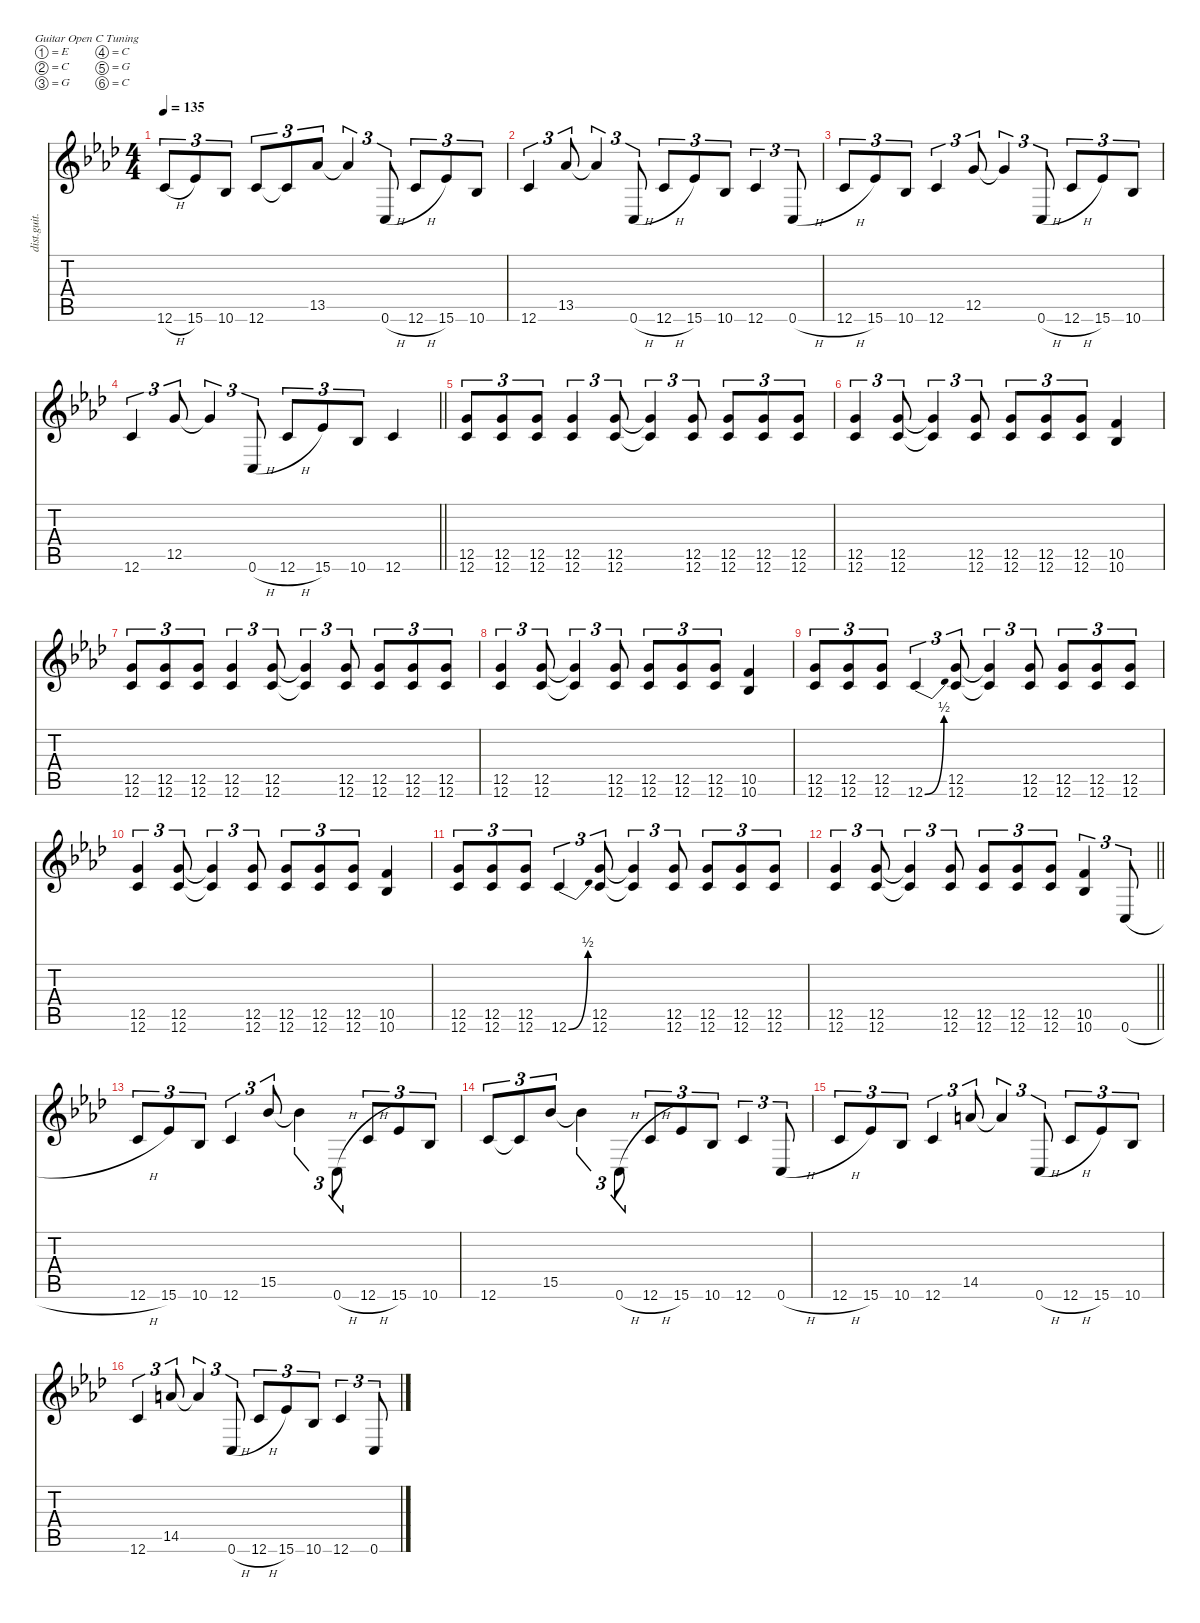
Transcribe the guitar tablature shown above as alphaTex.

\defaultSystemsLayout 4
\hideDynamics
\bracketExtendMode nobrackets
\otherSystemsTrackNameOrientation horizontal
\track ("Guitare 1" "dist.guit.") {instrument distortionguitar}
\staff {score tabs}
\tuning (E4 C4 G3 C3 G2 C2)
\ts (4 4)
\tempo 135
\clef g2
\ks ab
12.6{h acc forcenatural}.8{tu (3 2) dy f beam Up} 15.6{acc b}.8{tu (3 2) beam Up} 10.6{acc b}.8{tu (3 2) beam Up} 12.6{acc forcenatural}.8{tu (3 2) beam Up} 12.6{t acc forcenatural}.8{tu (3 2) beam Up} 13.5{acc b}.8{tu (3 2) beam Up} 13.5{t acc b}.4{tu (3 2) beam Up} 0.6{h acc forcenatural}.8{tu (3 2) beam Up} 12.6{h acc forcenatural}.8{tu (3 2) beam Up} 15.6{acc b}.8{tu (3 2) beam Up} 10.6{acc b}.8{tu (3 2) beam Up} |
12.6{acc forcenatural}.4{tu (3 2) beam Up} 13.5{acc b}.8{tu (3 2) beam Up} 13.5{t acc b}.4{tu (3 2) beam Up} 0.6{h acc forcenatural}.8{tu (3 2) beam Up} 12.6{h acc forcenatural}.8{tu (3 2) beam Up} 15.6{acc b}.8{tu (3 2) beam Up} 10.6{acc b}.8{tu (3 2) beam Up} 12.6{acc forcenatural}.4{tu (3 2) beam Up} 0.6{h acc forcenatural}.8{tu (3 2) beam Up} |
12.6{h acc forcenatural}.8{tu (3 2) beam Up} 15.6{acc b}.8{tu (3 2) beam Up} 10.6{acc b}.8{tu (3 2) beam Up} 12.6{acc forcenatural}.4{tu (3 2) beam Up} 12.5{acc forcenatural}.8{tu (3 2) beam Up} 12.5{t acc forcenatural}.4{tu (3 2) beam Up} 0.6{h acc forcenatural}.8{tu (3 2) beam Up} 12.6{h acc forcenatural}.8{tu (3 2) beam Up} 15.6{acc b}.8{tu (3 2) beam Up} 10.6{acc b}.8{tu (3 2) beam Up} |
\barLineRight lightlight
12.6{acc forcenatural}.4{tu (3 2) beam Up} 12.5{acc forcenatural}.8{tu (3 2) beam Up} 12.5{t acc forcenatural}.4{tu (3 2) beam Up} 0.6{h acc forcenatural}.8{tu (3 2) beam Up} 12.6{h acc forcenatural}.8{tu (3 2) beam Up} 15.6{acc b}.8{tu (3 2) beam Up} 10.6{acc b}.8{tu (3 2) beam Up} 12.6{acc forcenatural}.4{beam Up} |
(12.5{acc forcenatural} 12.6{acc forcenatural}).8{tu (3 2) beam Up} (12.5{acc forcenatural} 12.6{acc forcenatural}).8{tu (3 2) beam Up} (12.5{acc forcenatural} 12.6{acc forcenatural}).8{tu (3 2) beam Up} (12.5{acc forcenatural} 12.6{acc forcenatural}).4{tu (3 2) beam Up} (12.5{acc forcenatural} 12.6{acc forcenatural}).8{tu (3 2) beam Up} (12.5{t acc forcenatural} 12.6{t acc forcenatural}).4{tu (3 2) beam Up} (12.5{acc forcenatural} 12.6{acc forcenatural}).8{tu (3 2) beam Up} (12.5{acc forcenatural} 12.6{acc forcenatural}).8{tu (3 2) beam Up} (12.5{acc forcenatural} 12.6{acc forcenatural}).8{tu (3 2) beam Up} (12.5{acc forcenatural} 12.6{acc forcenatural}).8{tu (3 2) beam Up} |
(12.5{acc forcenatural} 12.6{acc forcenatural}).4{tu (3 2) beam Up} (12.5{acc forcenatural} 12.6{acc forcenatural}).8{tu (3 2) beam Up} (12.5{t acc forcenatural} 12.6{t acc forcenatural}).4{tu (3 2) beam Up} (12.5{acc forcenatural} 12.6{acc forcenatural}).8{tu (3 2) beam Up} (12.5{acc forcenatural} 12.6{acc forcenatural}).8{tu (3 2) beam Up} (12.5{acc forcenatural} 12.6{acc forcenatural}).8{tu (3 2) beam Up} (12.5{acc forcenatural} 12.6{acc forcenatural}).8{tu (3 2) beam Up} (10.5{acc forcenatural} 10.6{acc b}).4{beam Up} |
(12.5{acc forcenatural} 12.6{acc forcenatural}).8{tu (3 2) beam Up} (12.5{acc forcenatural} 12.6{acc forcenatural}).8{tu (3 2) beam Up} (12.5{acc forcenatural} 12.6{acc forcenatural}).8{tu (3 2) beam Up} (12.5{acc forcenatural} 12.6{acc forcenatural}).4{tu (3 2) beam Up} (12.5{acc forcenatural} 12.6{acc forcenatural}).8{tu (3 2) beam Up} (12.5{t acc forcenatural} 12.6{t acc forcenatural}).4{tu (3 2) beam Up} (12.5{acc forcenatural} 12.6{acc forcenatural}).8{tu (3 2) beam Up} (12.5{acc forcenatural} 12.6{acc forcenatural}).8{tu (3 2) beam Up} (12.5{acc forcenatural} 12.6{acc forcenatural}).8{tu (3 2) beam Up} (12.5{acc forcenatural} 12.6{acc forcenatural}).8{tu (3 2) beam Up} |
(12.5{acc forcenatural} 12.6{acc forcenatural}).4{tu (3 2) beam Up} (12.5{acc forcenatural} 12.6{acc forcenatural}).8{tu (3 2) beam Up} (12.5{t acc forcenatural} 12.6{t acc forcenatural}).4{tu (3 2) beam Up} (12.5{acc forcenatural} 12.6{acc forcenatural}).8{tu (3 2) beam Up} (12.5{acc forcenatural} 12.6{acc forcenatural}).8{tu (3 2) beam Up} (12.5{acc forcenatural} 12.6{acc forcenatural}).8{tu (3 2) beam Up} (12.5{acc forcenatural} 12.6{acc forcenatural}).8{tu (3 2) beam Up} (10.5{acc forcenatural} 10.6{acc b}).4{beam Up} |
(12.5{acc forcenatural} 12.6{acc forcenatural}).8{tu (3 2) beam Up} (12.5{acc forcenatural} 12.6{acc forcenatural}).8{tu (3 2) beam Up} (12.5{acc forcenatural} 12.6{acc forcenatural}).8{tu (3 2) beam Up} 12.6{be (bend 0 0 30 2) acc forcenatural}.4{tu (3 2) beam Up} (12.5{acc forcenatural} 12.6{acc forcenatural}).8{tu (3 2) beam Up} (12.5{t acc forcenatural} 12.6{t acc forcenatural}).4{tu (3 2) beam Up} (12.5{acc forcenatural} 12.6{acc forcenatural}).8{tu (3 2) beam Up} (12.5{acc forcenatural} 12.6{acc forcenatural}).8{tu (3 2) beam Up} (12.5{acc forcenatural} 12.6{acc forcenatural}).8{tu (3 2) beam Up} (12.5{acc forcenatural} 12.6{acc forcenatural}).8{tu (3 2) beam Up} |
(12.5{acc forcenatural} 12.6{acc forcenatural}).4{tu (3 2) beam Up} (12.5{acc forcenatural} 12.6{acc forcenatural}).8{tu (3 2) beam Up} (12.5{t acc forcenatural} 12.6{t acc forcenatural}).4{tu (3 2) beam Up} (12.5{acc forcenatural} 12.6{acc forcenatural}).8{tu (3 2) beam Up} (12.5{acc forcenatural} 12.6{acc forcenatural}).8{tu (3 2) beam Up} (12.5{acc forcenatural} 12.6{acc forcenatural}).8{tu (3 2) beam Up} (12.5{acc forcenatural} 12.6{acc forcenatural}).8{tu (3 2) beam Up} (10.5{acc forcenatural} 10.6{acc b}).4{beam Up} |
(12.5{acc forcenatural} 12.6{acc forcenatural}).8{tu (3 2) beam Up} (12.5{acc forcenatural} 12.6{acc forcenatural}).8{tu (3 2) beam Up} (12.5{acc forcenatural} 12.6{acc forcenatural}).8{tu (3 2) beam Up} 12.6{be (bend 0 0 30 2) acc forcenatural}.4{tu (3 2) beam Up} (12.5{acc forcenatural} 12.6{acc forcenatural}).8{tu (3 2) beam Up} (12.5{t acc forcenatural} 12.6{t acc forcenatural}).4{tu (3 2) beam Up} (12.5{acc forcenatural} 12.6{acc forcenatural}).8{tu (3 2) beam Up} (12.5{acc forcenatural} 12.6{acc forcenatural}).8{tu (3 2) beam Up} (12.5{acc forcenatural} 12.6{acc forcenatural}).8{tu (3 2) beam Up} (12.5{acc forcenatural} 12.6{acc forcenatural}).8{tu (3 2) beam Up} |
\barLineRight lightlight
(12.5{acc forcenatural} 12.6{acc forcenatural}).4{tu (3 2) beam Up} (12.5{acc forcenatural} 12.6{acc forcenatural}).8{tu (3 2) beam Up} (12.5{t acc forcenatural} 12.6{t acc forcenatural}).4{tu (3 2) beam Up} (12.5{acc forcenatural} 12.6{acc forcenatural}).8{tu (3 2) beam Up} (12.5{acc forcenatural} 12.6{acc forcenatural}).8{tu (3 2) beam Up} (12.5{acc forcenatural} 12.6{acc forcenatural}).8{tu (3 2) beam Up} (12.5{acc forcenatural} 12.6{acc forcenatural}).8{tu (3 2) beam Up} (10.5{acc forcenatural} 10.6{acc b}).4{tu (3 2) beam Up} 0.6{h acc forcenatural}.8{tu (3 2) beam Up} |
12.6{h acc forcenatural}.8{tu (3 2) beam Up} 15.6{acc b}.8{tu (3 2) beam Up} 10.6{acc b}.8{tu (3 2) beam Up} 12.6{acc forcenatural}.4{tu (3 2) beam Up} 15.5{acc b}.8{tu (3 2) beam Up} 15.5{t acc b}.4{tu (3 2) beam Down} 0.6{h acc forcenatural}.8{tu (3 2) beam Down} 12.6{h acc forcenatural}.8{tu (3 2) beam Up} 15.6{acc b}.8{tu (3 2) beam Up} 10.6{acc b}.8{tu (3 2) beam Up} |
12.6{acc forcenatural}.8{tu (3 2) beam Up} 12.6{t acc forcenatural}.8{tu (3 2) beam Up} 15.5{acc b}.8{tu (3 2) beam Up} 15.5{t acc b}.4{tu (3 2) beam Down} 0.6{h acc forcenatural}.8{tu (3 2) beam Down} 12.6{h acc forcenatural}.8{tu (3 2) beam Up} 15.6{acc b}.8{tu (3 2) beam Up} 10.6{acc b}.8{tu (3 2) beam Up} 12.6{acc forcenatural}.4{tu (3 2) beam Up} 0.6{h acc forcenatural}.8{tu (3 2) beam Up} |
12.6{h acc forcenatural}.8{tu (3 2) beam Up} 15.6{acc b}.8{tu (3 2) beam Up} 10.6{acc b}.8{tu (3 2) beam Up} 12.6{acc forcenatural}.4{tu (3 2) beam Up} 14.5{acc forcenatural}.8{tu (3 2) beam Up} 14.5{t acc forcenatural}.4{tu (3 2) beam Up} 0.6{h acc forcenatural}.8{tu (3 2) beam Up} 12.6{h acc forcenatural}.8{tu (3 2) beam Up} 15.6{acc b}.8{tu (3 2) beam Up} 10.6{acc b}.8{tu (3 2) beam Up} |
12.6{acc forcenatural}.4{tu (3 2) beam Up} 14.5{acc forcenatural}.8{tu (3 2) beam Up} 14.5{t acc forcenatural}.4{tu (3 2) beam Up} 0.6{h acc forcenatural}.8{tu (3 2) beam Up} 12.6{h acc forcenatural}.8{tu (3 2) beam Up} 15.6{acc b}.8{tu (3 2) beam Up} 10.6{acc b}.8{tu (3 2) beam Up} 12.6{acc forcenatural}.4{tu (3 2) beam Up} 0.6{h acc forcenatural}.8{tu (3 2) beam Up}
